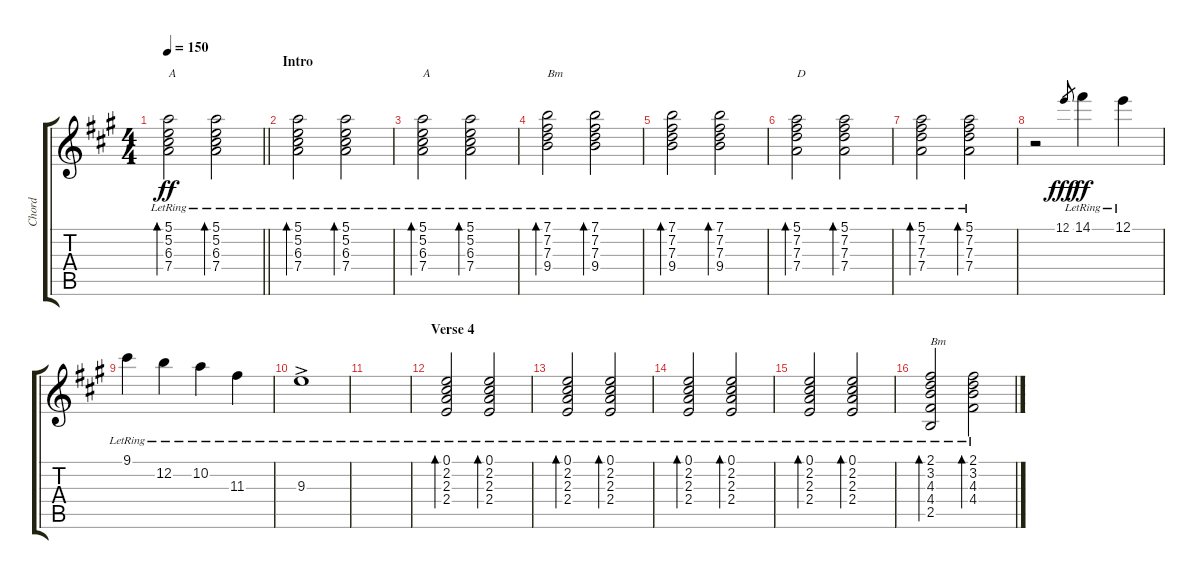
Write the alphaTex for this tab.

\track ("Chord " "Chord ") {instrument electricguitarmuted}
\staff {score tabs}
\tuning (E4 B3 G3 D3 A2 E2) {hide}
\ts (4 4)
\tempo 150
\clef g2
\barLineRight lightlight
\ks a
(5.1{lr} 5.2{lr} 6.3{lr} 7.4{lr}).2{bd 60 txt "A" dy ff} (5.1{lr} 5.2{lr} 6.3{lr} 7.4{lr}).2{bd 60} |
\section ("" "Intro")
(5.1{lr} 5.2{lr} 6.3{lr} 7.4{lr}).2{bd 60} (5.1{lr} 5.2{lr} 6.3{lr} 7.4{lr}).2{bd 60} |
(5.1{lr} 5.2{lr} 6.3{lr} 7.4{lr}).2{bd 60 txt "A"} (5.1{lr} 5.2{lr} 6.3{lr} 7.4{lr}).2{bd 60} |
(7.1{lr} 7.2{lr} 7.3{lr} 9.4{lr}).2{bd 60 txt "Bm"} (7.1{lr} 7.2{lr} 7.3{lr} 9.4{lr}).2{bd 60} |
(7.1{lr} 7.2{lr} 7.3{lr} 9.4{lr}).2{bd 60} (7.1{lr} 7.2{lr} 7.3{lr} 9.4{lr}).2{bd 60} |
(5.1{lr} 7.2{lr} 7.3{lr} 7.4{lr}).2{bd 60 txt "D"} (5.1{lr} 7.2{lr} 7.3{lr} 7.4).2{bd 60} |
(5.1{lr} 7.2{lr} 7.3{lr} 7.4).2{bd 60} (5.1{lr} 7.2{lr} 7.3{lr} 7.4).2{bd 60} |
r.2 12.1.8{gr dy fff} 14.1{lr}.4{dy ff} 12.1{lr}.4 |
9.1{lr}.4 12.2{lr}.4 10.2{lr}.4 11.3{lr}.4 |
9.3{ac lr}.1 |
|
\section ("" "Verse 4")
(0.1{lr} 2.2{lr} 2.3{lr} 2.4{lr}).2{bd 60} (0.1{lr} 2.2{lr} 2.3{lr} 2.4{lr}).2{bd 60} |
(0.1{lr} 2.2{lr} 2.3{lr} 2.4{lr}).2{bd 60} (0.1{lr} 2.2{lr} 2.3{lr} 2.4{lr}).2{bd 60} |
(0.1{lr} 2.2{lr} 2.3{lr} 2.4{lr}).2{bd 60} (0.1{lr} 2.2{lr} 2.3{lr} 2.4{lr}).2{bd 60} |
(0.1{lr} 2.2{lr} 2.3{lr} 2.4{lr}).2{bd 60} (0.1{lr} 2.2{lr} 2.3{lr} 2.4{lr}).2{bd 60} |
(2.1{lr} 3.2{lr} 4.3{lr} 4.4{lr} 2.5{lr}).2{bd 60 txt "Bm"} (2.1{lr} 3.2{lr} 4.3{lr} 4.4{lr}).2{bd 60}
